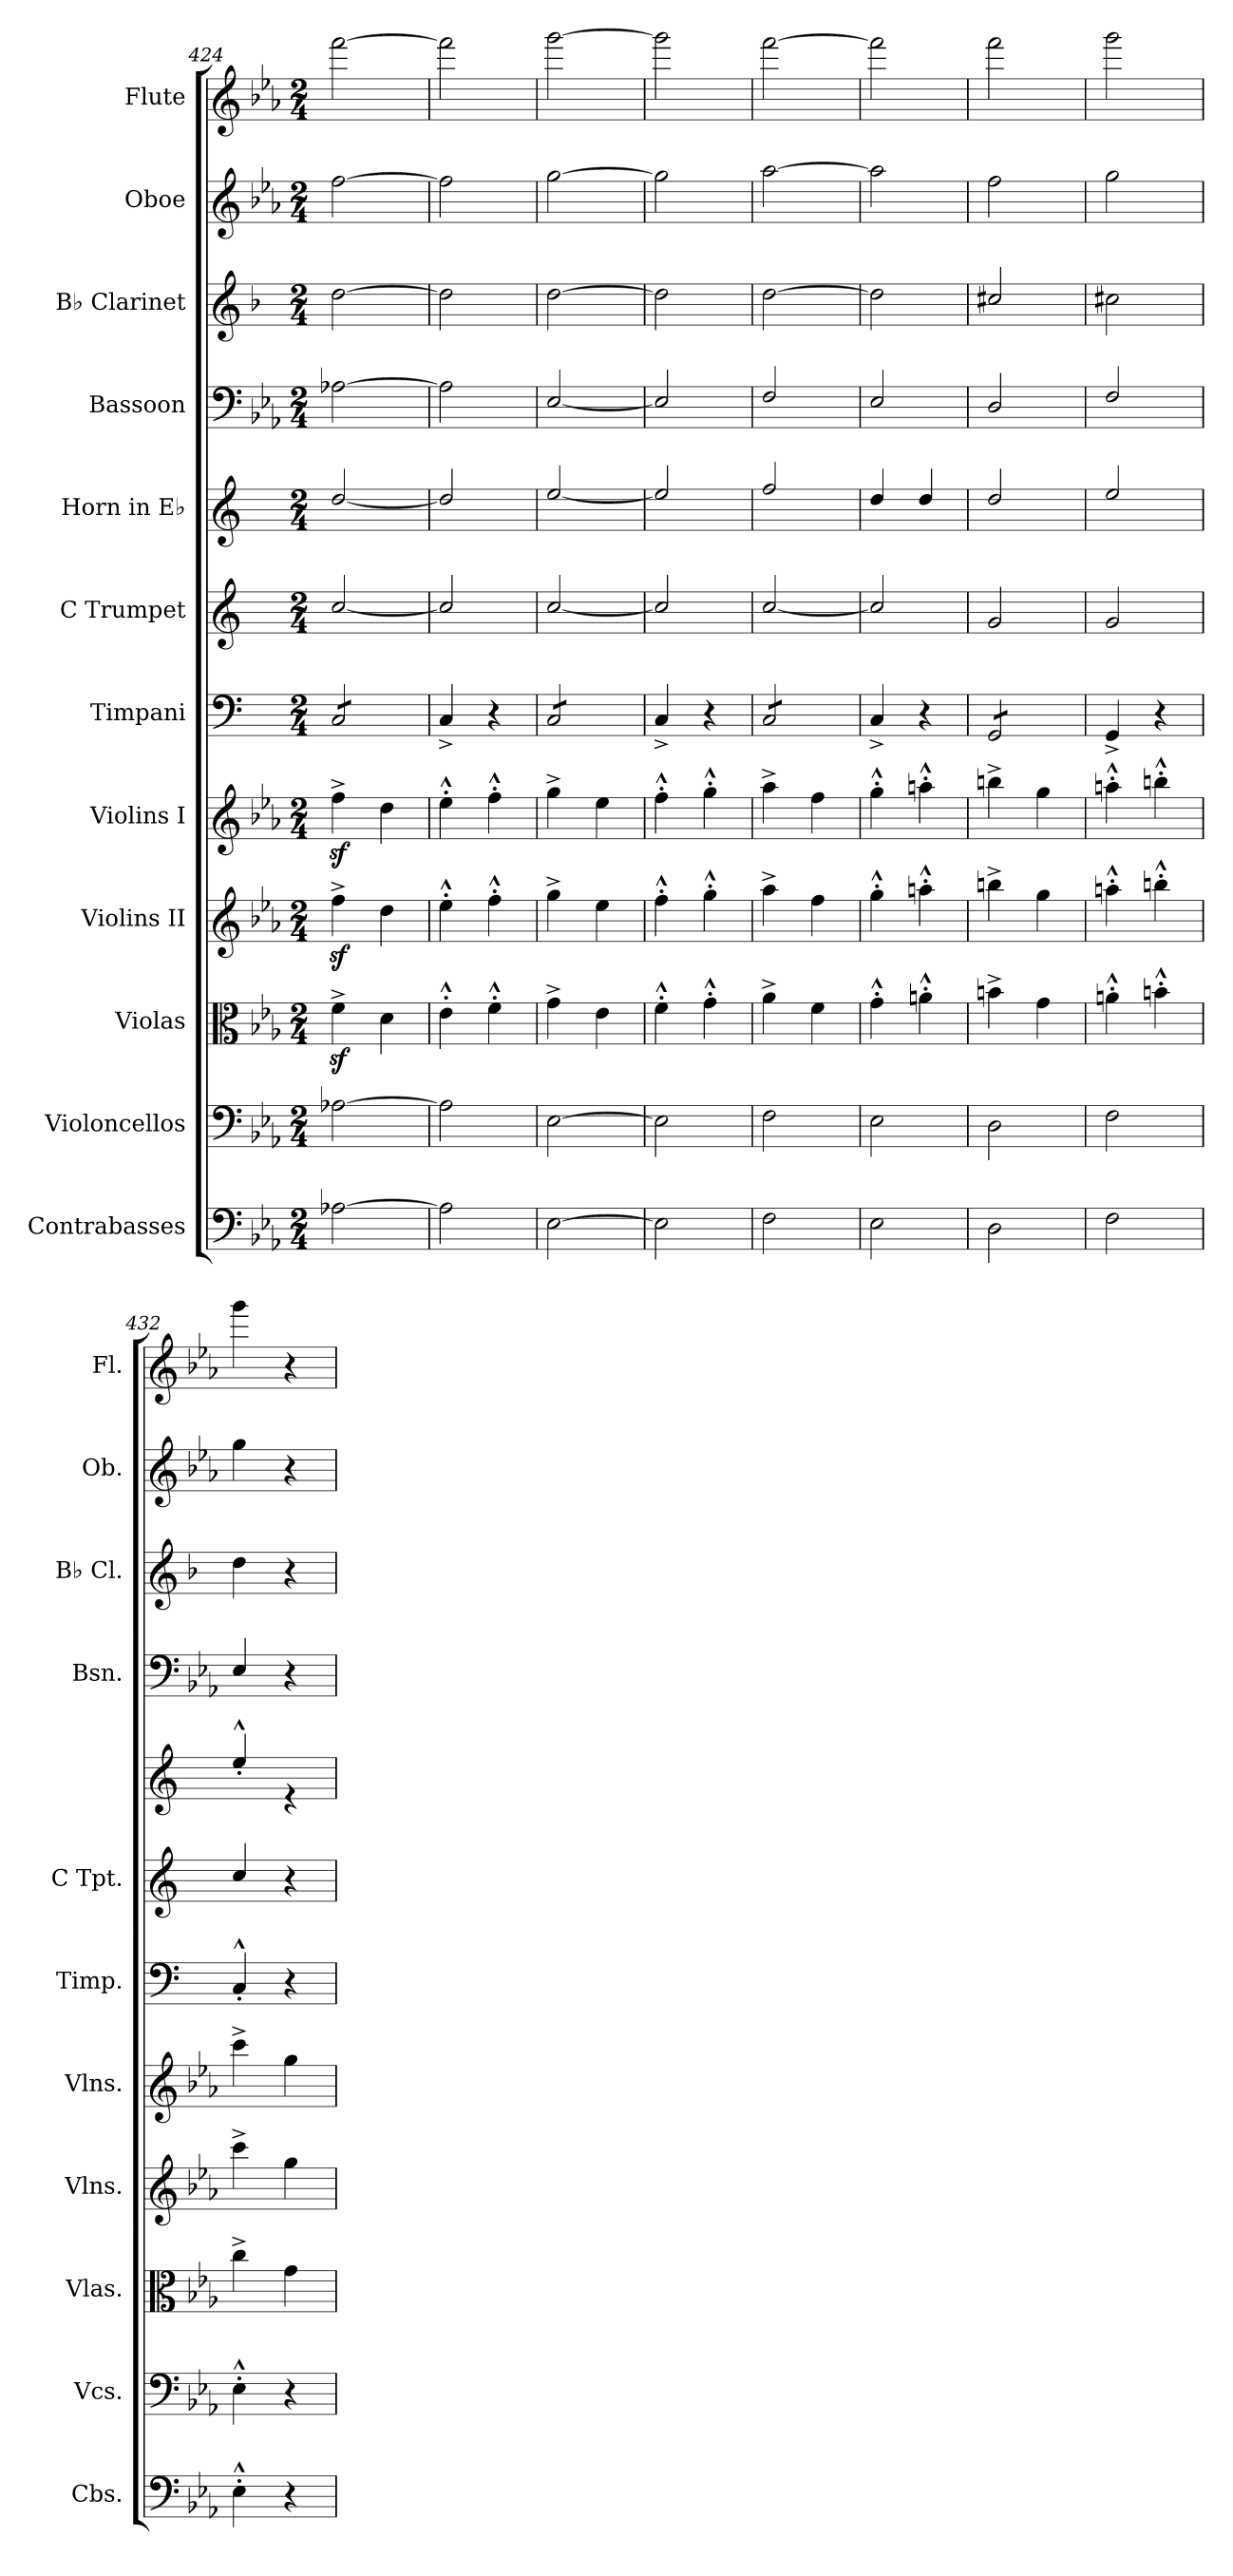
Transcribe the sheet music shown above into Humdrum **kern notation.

**kern	**kern	**kern	**kern	**kern	**kern	**kern	**kern	**kern	**kern	**kern	**kern
*part12	*part11	*part10	*part9	*part8	*part7	*part6	*part5	*part4	*part3	*part2	*part1
*staff12	*staff11	*staff10	*staff9	*staff8	*staff7	*staff6	*staff5	*staff4	*staff3	*staff2	*staff1
*I"Contrabasses	*I"Violoncellos	*I"Violas	*I"Violins II	*I"Violins I	*I"Timpani	*I"C Trumpet	*I"Horn in E♭	*I"Bassoon	*I"B♭ Clarinet	*I"Oboe	*I"Flute
*I'Cbs.	*I'Vcs.	*I'Vlas.	*I'Vlns.	*I'Vlns.	*I'Timp.	*I'C Tpt.	*	*I'Bsn.	*I'B♭ Cl.	*I'Ob.	*I'Fl.
*clefF4	*clefF4	*clefC3	*clefG2	*clefG2	*clefF4	*clefG2	*clefG2	*clefF4	*clefG2	*clefG2	*clefG2
*ITrd7c12	*	*	*	*	*	*	*ITrd4c7	*	*ITrd1c2	*	*
*k[b-e-a-]	*k[b-e-a-]	*k[b-e-a-]	*k[b-e-a-]	*k[b-e-a-]	*k[]	*k[]	*k[b-]	*k[b-e-a-]	*k[b-e-a-]	*k[b-e-a-]	*k[b-e-a-]
*M2/4	*M2/4	*M2/4	*M2/4	*M2/4	*M2/4	*M2/4	*M2/4	*M2/4	*M2/4	*M2/4	*M2/4
=424	=424	=424	=424	=424	=424	=424	=424	=424	=424	=424	=424
*	*	*	*	*	*tremolo	*	*	*	*	*	*
[2AA-X\	[2A-X\	4fz<^\	4ffz<^\	4ffz<^\	8C/L	[2cc/	[2g/	[2A-X\	[2cc\	[2ff\	[2fff\
.	.	.	.	.	8C/	.	.	.	.	.	.
.	.	4d\	4dd\	4dd\	8C/	.	.	.	.	.	.
.	.	.	.	.	8C/J	.	.	.	.	.	.
*	*	*	*	*	*Xtremolo	*	*	*	*	*	*
=425	=425	=425	=425	=425	=425	=425	=425	=425	=425	=425	=425
2AA-\]	2A-\]	4e-'^^\	4ee-'^^\	4ee-'^^\	4C^/	2cc/]	2g/]	2A-\]	2cc\]	2ff\]	2fff\]
.	.	4f'^^\	4ff'^^\	4ff'^^\	4r	.	.	.	.	.	.
=426	=426	=426	=426	=426	=426	=426	=426	=426	=426	=426	=426
*	*	*	*	*	*tremolo	*	*	*	*	*	*
[2EE-\	[2E-\	4g^\	4gg^\	4gg^\	8C/L	[2cc/	[2a/	[2E-/	[2cc\	[2gg\	[2ggg\
.	.	.	.	.	8C/	.	.	.	.	.	.
.	.	4e-\	4ee-\	4ee-\	8C/	.	.	.	.	.	.
.	.	.	.	.	8C/J	.	.	.	.	.	.
*	*	*	*	*	*Xtremolo	*	*	*	*	*	*
=427	=427	=427	=427	=427	=427	=427	=427	=427	=427	=427	=427
2EE-\]	2E-\]	4f'^^\	4ff'^^\	4ff'^^\	4C^/	2cc/]	2a/]	2E-/]	2cc\]	2gg\]	2ggg\]
.	.	4g'^^\	4gg'^^\	4gg'^^\	4r	.	.	.	.	.	.
=428	=428	=428	=428	=428	=428	=428	=428	=428	=428	=428	=428
*	*	*	*	*	*tremolo	*	*	*	*	*	*
2FF\	2F\	4a-^\	4aa-^\	4aa-^\	8C/L	[2cc/	2b-/	2F/	[2cc\	[2aa-\	[2fff\
.	.	.	.	.	8C/	.	.	.	.	.	.
.	.	4f\	4ff\	4ff\	8C/	.	.	.	.	.	.
.	.	.	.	.	8C/J	.	.	.	.	.	.
*	*	*	*	*	*Xtremolo	*	*	*	*	*	*
!!LO:PB:g=z
=429	=429	=429	=429	=429	=429	=429	=429	=429	=429	=429	=429
2EE-\	2E-\	4g'^^\	4gg'^^\	4gg'^^\	4C^/	2cc/]	4g/	2E-/	2cc\]	2aa-\]	2fff\]
.	.	4an'^^\	4aan'^^\	4aan'^^\	4r	.	4g/	.	.	.	.
=430	=430	=430	=430	=430	=430	=430	=430	=430	=430	=430	=430
*	*	*	*	*	*tremolo	*	*	*	*	*	*
2DD\	2D\	4bn^\	4bbn^\	4bbn^\	8GG/L	2g/	2g/	2D/	2bn/	2ff\	2fff\
.	.	.	.	.	8GG/	.	.	.	.	.	.
.	.	4g\	4gg\	4gg\	8GG/	.	.	.	.	.	.
.	.	.	.	.	8GG/J	.	.	.	.	.	.
*	*	*	*	*	*Xtremolo	*	*	*	*	*	*
=431	=431	=431	=431	=431	=431	=431	=431	=431	=431	=431	=431
2FF\	2F\	4an'^^\	4aan'^^\	4aan'^^\	4GG^/	2g/	2a/	2F/	2bn\	2gg\	2ggg\
.	.	4bn'^^\	4bbn'^^\	4bbn'^^\	4r	.	.	.	.	.	.
=432	=432	=432	=432	=432	=432	=432	=432	=432	=432	=432	=432
4EE-'^^\	4E-'^^\	4cc^\	4ccc^\	4ccc^\	4C^^'/	4cc/	4a'^^/	4E-/	4cc\	4gg\	4ggg\
4r	4r	4g\	4gg\	4gg\	4r	4r	4re	4r	4r	4r	4r
=	=	=	=	=	=	=	=	=	=	=	=
*-	*-	*-	*-	*-	*-	*-	*-	*-	*-	*-	*-
